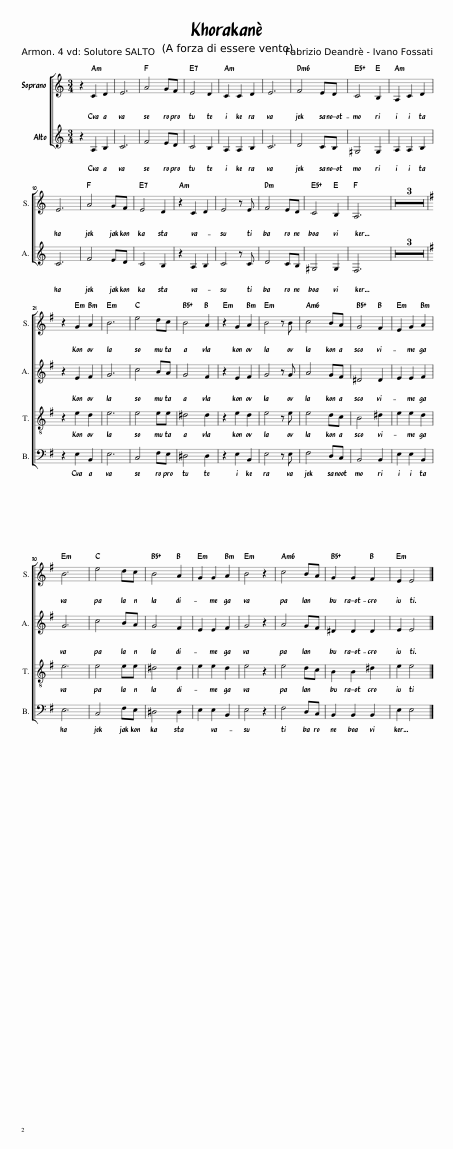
X:1
%%score [ 1 2 3 4 ]
L:1/8
M:3/4
I:linebreak $
K:C
V:1 treble
V:2 treble
V:3 treble-8
V:4 bass
V:1
 z2 C2 D2 | E6 | A4 GF | E4 D2 | C2 C2 D2 | %5
 E6 | F4 ED | C4 B,2 | A,2 C2 D2 |$ E6 | %10
 A4 GF | E4 D2 | z2 C2 D2 | E4 z E | F4 ED | %15
 C4 B,2 | A,6 | z6 | z6 | z6 |$ %20
[K:G] z2 G2 A2 | B6 | e4 dc | B4 A2 | z2 G2 A2 | %25
 B4 z B | c4 BA | G4 F2 | E2 G2 A2 |$ B6 | %30
 e4 dc | B4 A2 | G2 G2 A2 | B4 z2 | c4 BA | %35
 G2 G2 F2 | E2 E4 |] %37
V:2
 z2 A,2 B,2 | C6 | F4 ED | C4 B,2 | A,2 A,2 B,2 | %5
 C6 | D4 CB, | ^G,4 G,2 | A,2 A,2 B,2 |$ C6 | %10
 F4 ED | C4 B,2 | z2 A,2 B,2 | C4 z C | D4 CB, | %15
 ^G,4 G,2 | F,6 | z6 | z6 | z6 |$ %20
[K:G] z2 E2 F2 | G6 | c4 BA | G4 F2 | z2 E2 F2 | %25
 G4 z G | A4 GF | ^D4 D2 | E2 E2 F2 |$ G6 | %30
 c4 BA | G4 F2 | E2 E2 F2 | G4 z2 | A4 GF | %35
 ^D2 D2 D2 | E2 E4 |] %37
V:3
 z6 | z6 | z6 | z6 | z6 | %5
 z6 | z6 | z6 | z6 |$ z6 | %10
 z6 | z6 | z6 | z6 | z6 | %15
 z6 | z6 | z6 | z6 | z6 |$ %20
[K:G] z2 e2 d2 | e6 | e4 ee | ^d4 d2 | z2 e2 d2 | %25
 e4 z e | e4 dc | B4 ^d2 | e2 e2 d2 |$ e6 | %30
 e4 ee | ^d4 d2 | e2 e2 d2 | e4 z2 | e4 dc | %35
 B2 B2 ^d2 | e2 e4 |] %37
V:4
 z6 | z6 | z6 | z6 | z6 | %5
 z6 | z6 | z6 | z6 |$ z6 | %10
 z6 | z6 | z6 | z6 | z6 | %15
 z6 | z6 | z6 | z6 | z6 |$ %20
[K:G] z2 E,2 B,,2 | E,6 | C,4 F,E, | ^D,4 D,2 | z2 E,2 B,,2 | %25
 E,4 z E, | F,4 D,C, | B,,4 B,,2 | E,2 E,2 B,,2 |$ E,6 | %30
 C,4 F,E, | ^D,4 D,2 | E,2 E,2 B,,2 | E,4 z2 | F,4 D,C, | %35
 B,,2 B,,2 B,,2 | E,2 E,4 |] %37
